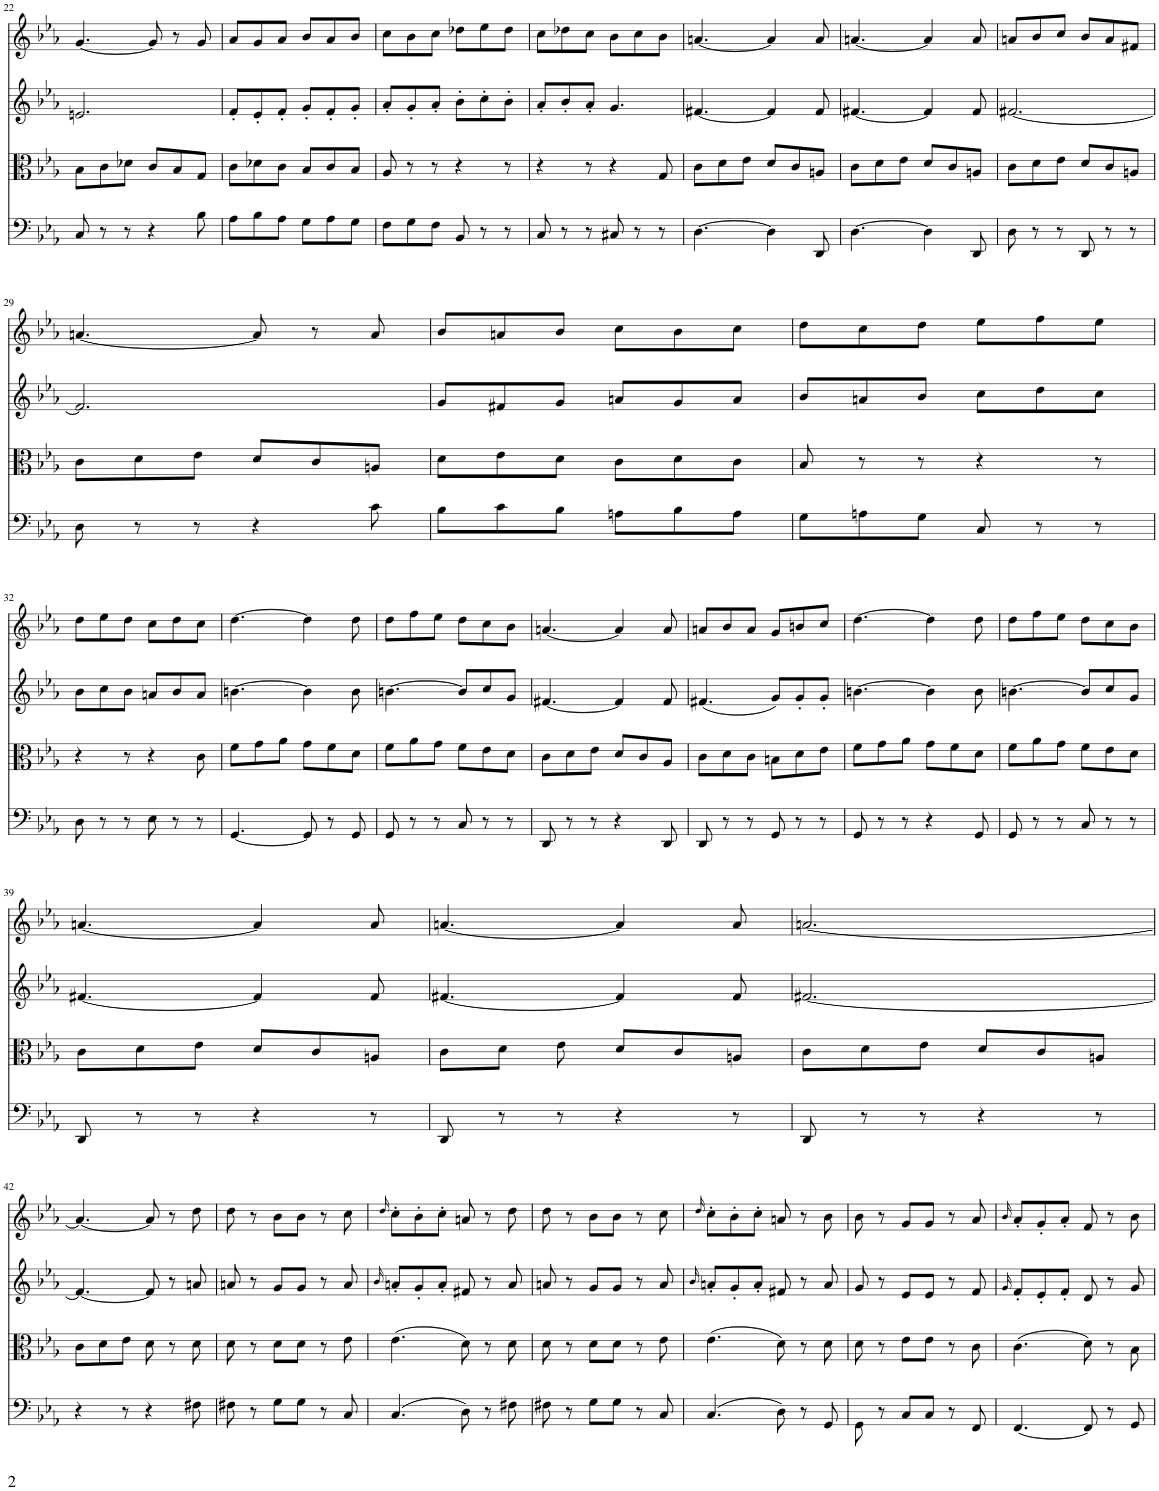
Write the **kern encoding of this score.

**kern	**kern	**kern	**kern
*part4	*part3	*part2	*part1
*staff4	*staff3	*staff2	*staff1
*I"Piano	*I"Piano	*I"Piano	*I"Piano
*I'Pno	*I'Pno	*I'Pno	*I'Pno
!!LO:PB:g=z
*clefF4	*clefC3	*clefG2	*clefG2
*k[b-e-a-]	*k[b-e-a-]	*k[b-e-a-]	*k[b-e-a-]
*M6/8	*M6/8	*M6/8	*M6/8
=22	=22	=22	=22
8C/	8B-\L	2.en/	[4.g/
8r	8c\	.	.
8r	8d-X\J	.	.
4r	8c/L	.	8g/]
.	8B-/	.	8r
8B-\	8G/J	.	8g/
=23	=23	=23	=23
8A-\L	8c\L	8f'/L	8a-/L
8B-\	8d-X\	8e-'/	8g/
8A-\J	8c\J	8f'/J	8a-/J
8G\L	8B-/L	8g'/L	8b-/L
8A-\	8c/	8f'/	8a-/
8G\J	8B-/J	8g'/J	8b-/J
=24	=24	=24	=24
8F\L	8A-/	8a-'/L	8cc\L
8G\	8r	8g'/	8b-\
8F\J	8r	8a-'/J	8cc\J
8BB-/	4r	8b-'\L	8dd-X\L
8r	.	8cc'\	8ee-\
8r	8r	8b-'\J	8dd-\J
=25	=25	=25	=25
8C/	4r	8a-'/L	8cc\L
8r	.	8b-'/	8dd-X\
8r	8r	8a-'/J	8cc\J
8C#X/	4r	4.g/	8b-\L
8r	.	.	8cc\
8r	8G/	.	8b-\J
=26	=26	=26	=26
[4.D\	8c\L	[4.f#X/	[4.an/
.	8d\	.	.
.	8e-\J	.	.
4D\]	8d/L	4f#/]	4a/]
.	8c/	.	.
8DD/	8An/J	8f#/	8a/
=27	=27	=27	=27
[4.D\	8c\L	[4.f#X/	[4.an/
.	8d\	.	.
.	8e-\J	.	.
4D\]	8d/L	4f#/]	4a/]
.	8c/	.	.
8DD/	8An/J	8f#/	8a/
=28	=28	=28	=28
8D\	8c\L	[2.f#X/	8an/L
8r	8d\	.	8b-/
8r	8e-\J	.	8cc/J
8DD/	8d/L	.	8b-/L
8r	8c/	.	8a/
8r	8An/J	.	8f#X/J
!!LO:LB:g=z
=29	=29	=29	=29
8D\	8c\L	2.f#/]	[4.an/
8r	8d\	.	.
8r	8e-\J	.	.
4r	8d/L	.	8a/]
.	8c/	.	8r
8c\	8An/J	.	8a/
=30	=30	=30	=30
8B-\L	8d\L	8g/L	8b-/L
8c\	8e-\	8f#X/	8an/
8B-\J	8d\J	8g/J	8b-/J
8An\L	8c\L	8an/L	8cc\L
8B-\	8d\	8g/	8b-\
8A\J	8c\J	8a/J	8cc\J
=31	=31	=31	=31
8G\L	8B-/	8b-/L	8dd\L
8An\	8r	8an/	8cc\
8G\J	8r	8b-/J	8dd\J
8C/	4r	8cc\L	8ee-\L
8r	.	8dd\	8ff\
8r	8r	8cc\J	8ee-\J
!!LO:LB:g=z
=32	=32	=32	=32
8D\	4r	8b-\L	8dd\L
8r	.	8cc\	8ee-\
8r	8r	8b-\J	8dd\J
8E-\	4r	8an/L	8cc\L
8r	.	8b-/	8dd\
8r	8c\	8a/J	8cc\J
=33	=33	=33	=33
[4.GG/	8f\L	[4.bn\	[4.dd\
.	8g\	.	.
.	8a-\J	.	.
8GG/]	8g\L	4b\]	4dd\]
8r	8f\	.	.
8GG/	8d\J	8b\	8dd\
=34	=34	=34	=34
8GG/	8f\L	[4.bn\	8dd\L
8r	8a-\	.	8ff\
8r	8g\J	.	8ee-\J
8C/	8f\L	8b/L]	8dd\L
8r	8e-\	8cc/	8cc\
8r	8d\J	8g/J	8b-\J
=35	=35	=35	=35
8DD/	8c\L	[4.f#X/	[4.an/
8r	8d\	.	.
8r	8e-\J	.	.
4r	8d/L	4f#/]	4a/]
.	8c/	.	.
8DD/	8A-/J	8f#/	8a/
=36	=36	=36	=36
8DD/	8c\L	(4.f#X/	8an/L
8r	8d\	.	8b-/
8r	8c\J	.	8a/J
8GG/	8Bn\L	8g/L)	8g/L
8r	8d\	8g'/	8bn/
8r	8e-\J	8g'/J	8cc/J
=37	=37	=37	=37
8GG/	8f\L	[4.bn\	[4.dd\
8r	8g\	.	.
8r	8a-\J	.	.
4r	8g\L	4b\]	4dd\]
.	8f\	.	.
8GG/	8d\J	8b\	8dd\
=38	=38	=38	=38
8GG/	8f\L	[4.bn\	8dd\L
8r	8a-\	.	8ff\
8r	8g\J	.	8ee-\J
8C/	8f\L	8b/L]	8dd\L
8r	8e-\	8cc/	8cc\
8r	8d\J	8g/J	8b-\J
!!LO:LB:g=z
=39	=39	=39	=39
8DD/	8c\L	[4.f#X/	[4.an/
8r	8d\	.	.
8r	8e-\J	.	.
4r	8d/L	4f#/]	4a/]
.	8c/	.	.
8r	8An/J	8f#/	8a/
=40	=40	=40	=40
8DD/	8c\L	[4.f#X/	[4.an/
8r	8d\J	.	.
8r	8e-\	.	.
4r	8d/L	4f#/]	4a/]
.	8c/	.	.
8r	8An/J	8f#/	8a/
=41	=41	=41	=41
8DD/	8c\L	[2.f#X/	[2.an/
8r	8d\	.	.
8r	8e-\J	.	.
4r	8d/L	.	.
.	8c/	.	.
8r	8An/J	.	.
!!LO:LB:g=z
=42	=42	=42	=42
4r	8c\L	4.f#/_	4.a/_
.	8d\	.	.
8r	8e-\J	.	.
4r	8d\	8f#/]	8a/]
.	8r	8r	8r
8F#X\	8d\	8an/	8dd\
=43	=43	=43	=43
8F#X\	8d\	8an/	8dd\
8r	8r	8r	8r
8G\L	8d\L	8g/L	8b-\L
8G\J	8d\J	8g/J	8b-\J
8r	8r	8r	8r
8C/	8e-\	8a/	8cc\
=44	=44	=44	=44
.	.	16qb-/	16qdd/
(4.C/	(4.e-\	8an'/L	8cc'\L
.	.	8g'/	8b-'\
.	.	8a'/J	8cc'\J
8D\)	8d\)	8f#X/	8an/
8r	8r	8r	8r
8F#X\	8d\	8a/	8dd\
=45	=45	=45	=45
8F#X\	8d\	8an/	8dd\
8r	8r	8r	8r
8G\L	8d\L	8g/L	8b-\L
8G\J	8d\J	8g/J	8b-\J
8r	8r	8r	8r
8C/	8e-\	8a/	8cc\
=46	=46	=46	=46
.	.	16qb-/	16qdd/
(4.C/	(4.e-\	8an'/L	8cc'\L
.	.	8g'/	8b-'\
.	.	8a'/J	8cc'\J
8D\)	8d\)	8f#X/	8an/
8r	8r	8r	8r
8GG/	8d\	8a/	8b-\
=47	=47	=47	=47
8GG\	8d\	8g/	8b-\
8r	8r	8r	8r
8C/L	8e-\L	8e-/L	8g/L
8C/J	8e-\J	8e-/J	8g/J
8r	8r	8r	8r
8FF/	8c\	8f/	8a-/
=48	=48	=48	=48
.	.	16qg/	16qb-/
[4.FF/	(4.c\	8f'/L	8a-'/L
.	.	8e-'/	8g'/
.	.	8f'/J	8a-'/J
8FF/]	8d\)	8d/	8f/
8r	8r	8r	8r
8GG/	8B-\	8g/	8b-\
=	=	=	=
*-	*-	*-	*-
